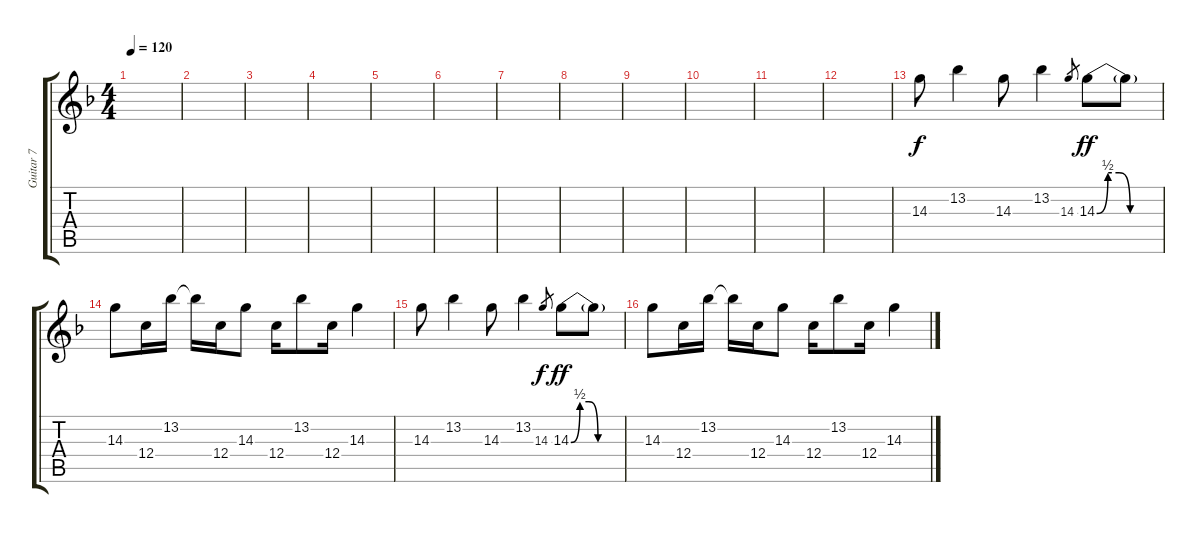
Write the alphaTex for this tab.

\track ("Guitar 7" "Guitar 7") {instrument overdrivenguitar}
\staff {score tabs}
\tuning (D4 A3 F3 C3 G2 C2) {hide}
\ts (4 4)
\tempo 120
\clef g2
\ks f
|
|
|
|
|
|
|
|
|
|
|
|
14.3.8 13.2.4 14.3.8 13.2.4 14.3.8{gr dy f} 14.3{be (custom 0 0 10 2 20 2 30 0 60 0)}.8{dy ff} 14.3{t}.8 |
14.3.8 12.4.16 13.2.16 13.2{t}.16 12.4.16 14.3.8 12.4.16 13.2.8 12.4.16 14.3.4 |
14.3.8 13.2.4 14.3.8 13.2.4 14.3.8{gr dy f} 14.3{be (custom 0 0 10 2 20 2 30 0 60 0)}.8{dy ff} 14.3{t}.8 |
14.3.8 12.4.16 13.2.16 13.2{t}.16 12.4.16 14.3.8 12.4.16 13.2.8 12.4.16 14.3.4
